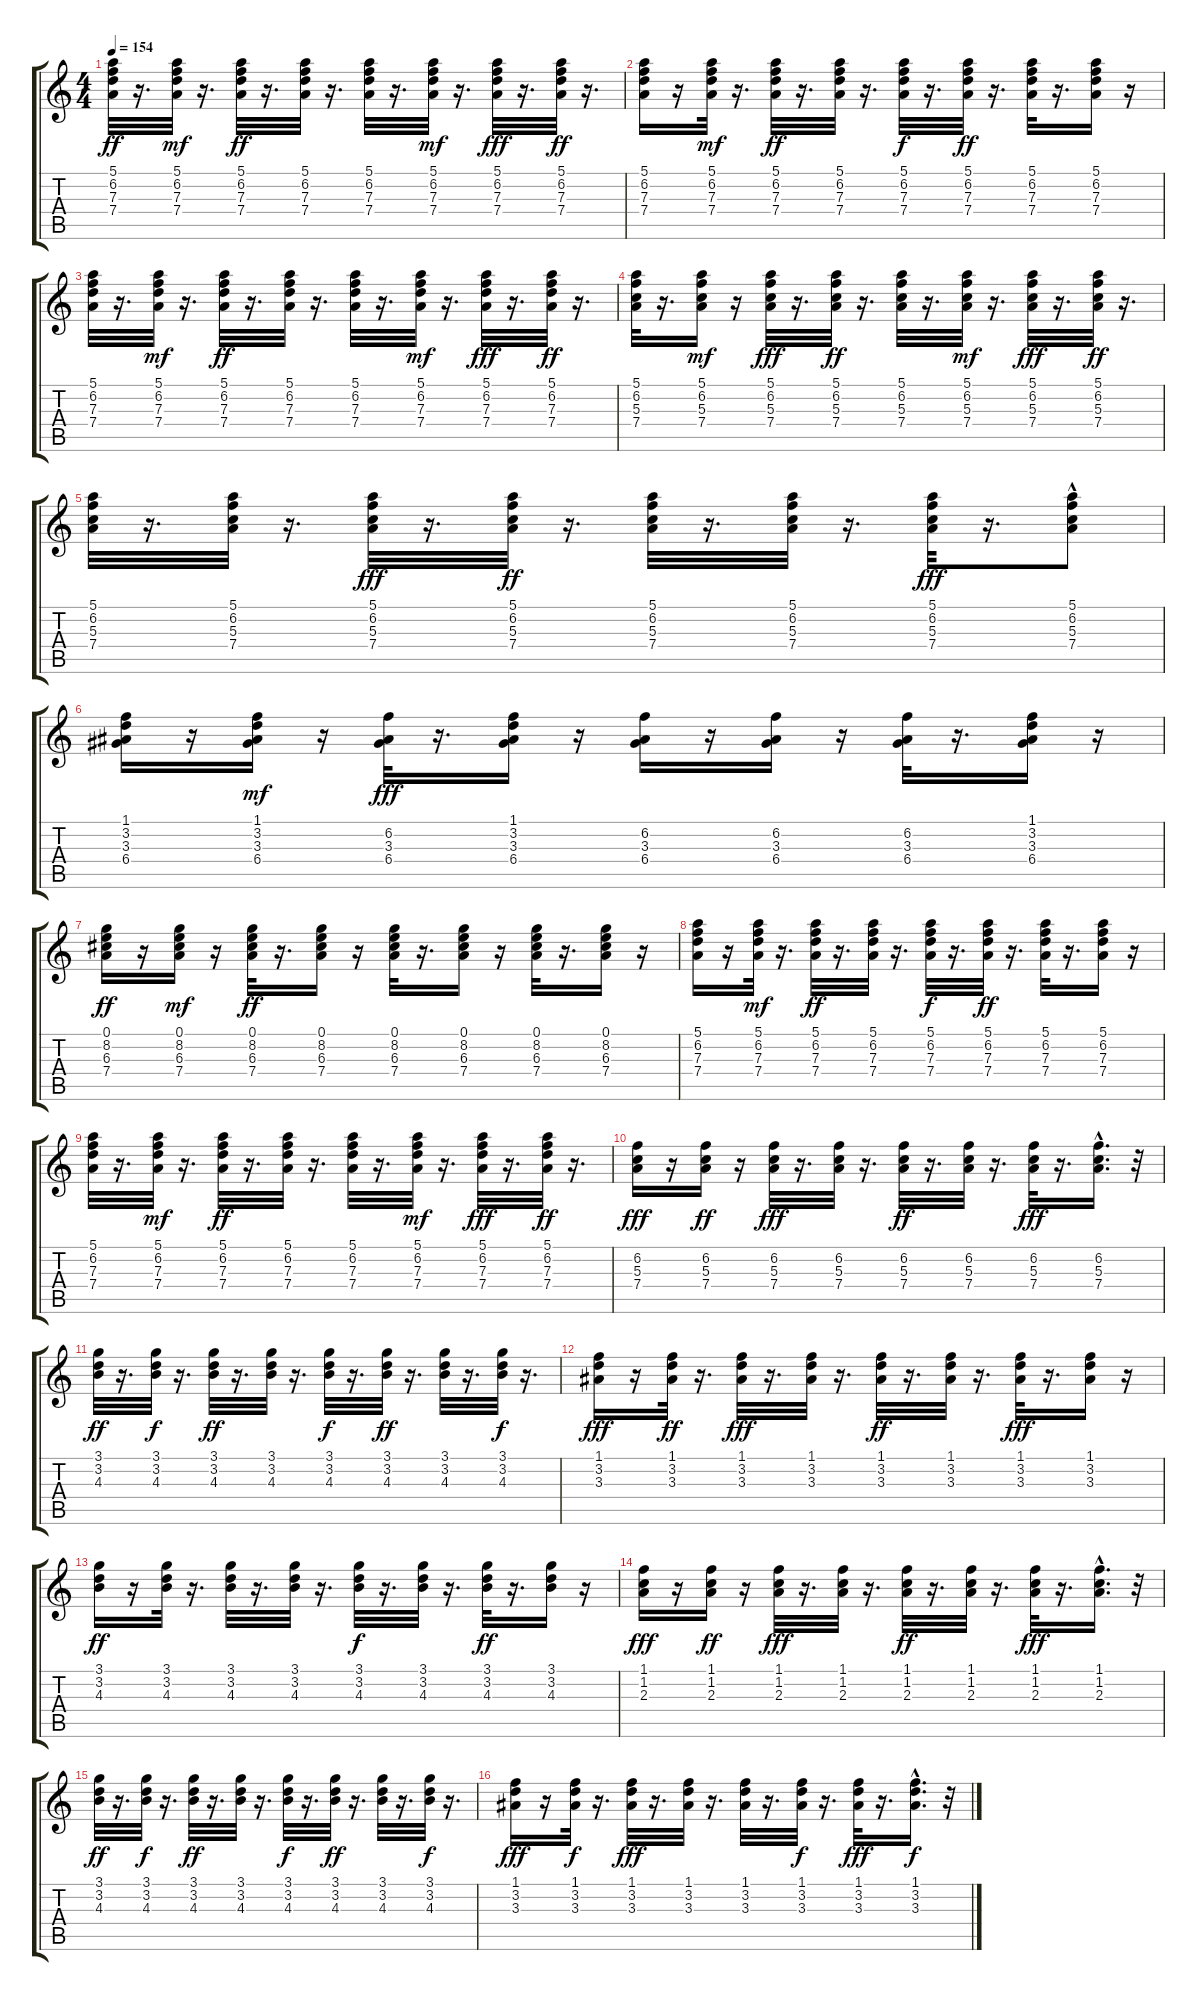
\track "" {instrument electricbasspick}
\staff {score tabs}
\tuning (E4 B3 G3 D3 A2 E2) {hide}
\ts (4 4)
\tempo 154
\clef g2
\ks c
(5.1 6.2 7.3 7.4).32{dy ff} r.16{d} (5.1 6.2 7.3 7.4).32{dy mf} r.16{d} (5.1 6.2 7.3 7.4).32{dy ff} r.16{d} (5.1 6.2 7.3 7.4).32 r.16{d} (5.1 6.2 7.3 7.4).32 r.16{d} (5.1 6.2 7.3 7.4).32{dy mf} r.16{d} (5.1 6.2 7.3 7.4).32{dy fff} r.16{d} (5.1 6.2 7.3 7.4).32{dy ff} r.16{d} |
(5.1 6.2 7.3 7.4).16 r.16 (5.1 6.2 7.3 7.4).32{dy mf} r.16{d} (5.1 6.2 7.3 7.4).32{dy ff} r.16{d} (5.1 6.2 7.3 7.4).32 r.16{d} (5.1 6.2 7.3 7.4).32{dy f} r.16{d} (5.1 6.2 7.3 7.4).32{dy ff} r.16{d} (5.1 6.2 7.3 7.4).32 r.16{d} (5.1 6.2 7.3 7.4).16 r.16 |
(5.1 6.2 7.3 7.4).32 r.16{d} (5.1 6.2 7.3 7.4).32{dy mf} r.16{d} (5.1 6.2 7.3 7.4).32{dy ff} r.16{d} (5.1 6.2 7.3 7.4).32 r.16{d} (5.1 6.2 7.3 7.4).32 r.16{d} (5.1 6.2 7.3 7.4).32{dy mf} r.16{d} (5.1 6.2 7.3 7.4).32{dy fff} r.16{d} (5.1 6.2 7.3 7.4).32{dy ff} r.16{d} |
(5.1 6.2 5.3 7.4).32 r.16{d} (5.1 6.2 5.3 7.4).16{dy mf} r.16 (5.1 6.2 5.3 7.4).32{dy fff} r.16{d} (5.1 6.2 5.3 7.4).32{dy ff} r.16{d} (5.1 6.2 5.3 7.4).32 r.16{d} (5.1 6.2 5.3 7.4).32{dy mf} r.16{d} (5.1 6.2 5.3 7.4).32{dy fff} r.16{d} (5.1 6.2 5.3 7.4).32{dy ff} r.16{d} |
(5.1 6.2 5.3 7.4).32 r.16{d} (5.1 6.2 5.3 7.4).32 r.16{d} (5.1 6.2 5.3 7.4).32{dy fff} r.16{d} (5.1 6.2 5.3 7.4).32{dy ff} r.16{d} (5.1 6.2 5.3 7.4).32 r.16{d} (5.1 6.2 5.3 7.4).32 r.16{d} (5.1 6.2 5.3 7.4).32{dy fff} r.16{d} (5.1 6.2{hac} 5.3{hac} 7.4{hac}).8 |
(1.1 3.2 3.3 6.4).16 r.16 (1.1 3.2 3.3 6.4).16{dy mf} r.16 (6.2 3.3 6.4).32{dy fff} r.16{d} (1.1 3.2 3.3 6.4).16 r.16 (6.2 3.3 6.4).16 r.16 (6.2 3.3 6.4).16 r.16 (6.2 3.3 6.4).32 r.16{d} (1.1 3.2 3.3 6.4).16 r.16 |
(0.1 8.2 6.3 7.4).16{dy ff} r.16 (0.1 8.2 6.3 7.4).16{dy mf} r.16 (0.1 8.2 6.3 7.4).32{dy ff} r.16{d} (0.1 8.2 6.3 7.4).16 r.16 (0.1 8.2 6.3 7.4).32 r.16{d} (0.1 8.2 6.3 7.4).16 r.16 (0.1 8.2 6.3 7.4).32 r.16{d} (0.1 8.2 6.3 7.4).16 r.16 |
(5.1 6.2 7.3 7.4).16 r.16 (5.1 6.2 7.3 7.4).32{dy mf} r.16{d} (5.1 6.2 7.3 7.4).32{dy ff} r.16{d} (5.1 6.2 7.3 7.4).32 r.16{d} (5.1 6.2 7.3 7.4).32{dy f} r.16{d} (5.1 6.2 7.3 7.4).32{dy ff} r.16{d} (5.1 6.2 7.3 7.4).32 r.16{d} (5.1 6.2 7.3 7.4).16 r.16 |
(5.1 6.2 7.3 7.4).32 r.16{d} (5.1 6.2 7.3 7.4).32{dy mf} r.16{d} (5.1 6.2 7.3 7.4).32{dy ff} r.16{d} (5.1 6.2 7.3 7.4).32 r.16{d} (5.1 6.2 7.3 7.4).32 r.16{d} (5.1 6.2 7.3 7.4).32{dy mf} r.16{d} (5.1 6.2 7.3 7.4).32{dy fff} r.16{d} (5.1 6.2 7.3 7.4).32{dy ff} r.16{d} |
(6.2 5.3 7.4).16{dy fff} r.16 (6.2 5.3 7.4).16{dy ff} r.16 (6.2 5.3 7.4).32{dy fff} r.16{d} (6.2 5.3 7.4).32 r.16{d} (6.2 5.3 7.4).32{dy ff} r.16{d} (6.2 5.3 7.4).32 r.16{d} (6.2 5.3 7.4).32{dy fff} r.16{d} (6.2{hac} 5.3{hac} 7.4{hac}).16{d} r.32 |
(3.1 3.2 4.3).32{dy ff} r.16{d} (3.1 3.2 4.3).32{dy f} r.16{d} (3.1 3.2 4.3).32{dy ff} r.16{d} (3.1 3.2 4.3).32 r.16{d} (3.1 3.2 4.3).32{dy f} r.16{d} (3.1 3.2 4.3).32{dy ff} r.16{d} (3.1 3.2 4.3).32 r.16{d} (3.1 3.2 4.3).32{dy f} r.16{d} |
(1.1 3.2 3.3).16{dy fff} r.16 (1.1 3.2 3.3).32{dy ff} r.16{d} (1.1 3.2 3.3).32{dy fff} r.16{d} (1.1 3.2 3.3).32 r.16{d} (1.1 3.2 3.3).32{dy ff} r.16{d} (1.1 3.2 3.3).32 r.16{d} (1.1 3.2 3.3).32{dy fff} r.16{d} (1.1 3.2 3.3).16 r.16 |
(3.1 3.2 4.3).16{dy ff} r.16 (3.1 3.2 4.3).32 r.16{d} (3.1 3.2 4.3).32 r.16{d} (3.1 3.2 4.3).32 r.16{d} (3.1 3.2 4.3).32{dy f} r.16{d} (3.1 3.2 4.3).32 r.16{d} (3.1 3.2 4.3).32{dy ff} r.16{d} (3.1 3.2 4.3).16 r.16 |
(1.1 1.2 2.3).16{dy fff} r.16 (1.1 1.2 2.3).16{dy ff} r.16 (1.1 1.2 2.3).32{dy fff} r.16{d} (1.1 1.2 2.3).32 r.16{d} (1.1 1.2 2.3).32{dy ff} r.16{d} (1.1 1.2 2.3).32 r.16{d} (1.1 1.2 2.3).32{dy fff} r.16{d} (1.1{hac} 1.2{hac} 2.3{hac}).16{d} r.32 |
(3.1 3.2 4.3).32{dy ff} r.16{d} (3.1 3.2 4.3).32{dy f} r.16{d} (3.1 3.2 4.3).32{dy ff} r.16{d} (3.1 3.2 4.3).32 r.16{d} (3.1 3.2 4.3).32{dy f} r.16{d} (3.1 3.2 4.3).32{dy ff} r.16{d} (3.1 3.2 4.3).32 r.16{d} (3.1 3.2 4.3).32{dy f} r.16{d} |
(1.1 3.2 3.3).16{dy fff} r.16 (1.1 3.2 3.3).32{dy f} r.16{d} (1.1 3.2 3.3).32{dy fff} r.16{d} (1.1 3.2 3.3).32 r.16{d} (1.1 3.2 3.3).32 r.16{d} (1.1 3.2 3.3).32{dy f} r.16{d} (1.1 3.2 3.3).32{dy fff} r.16{d} (1.1{hac} 3.2{hac} 3.3).16{d dy f} r.32
